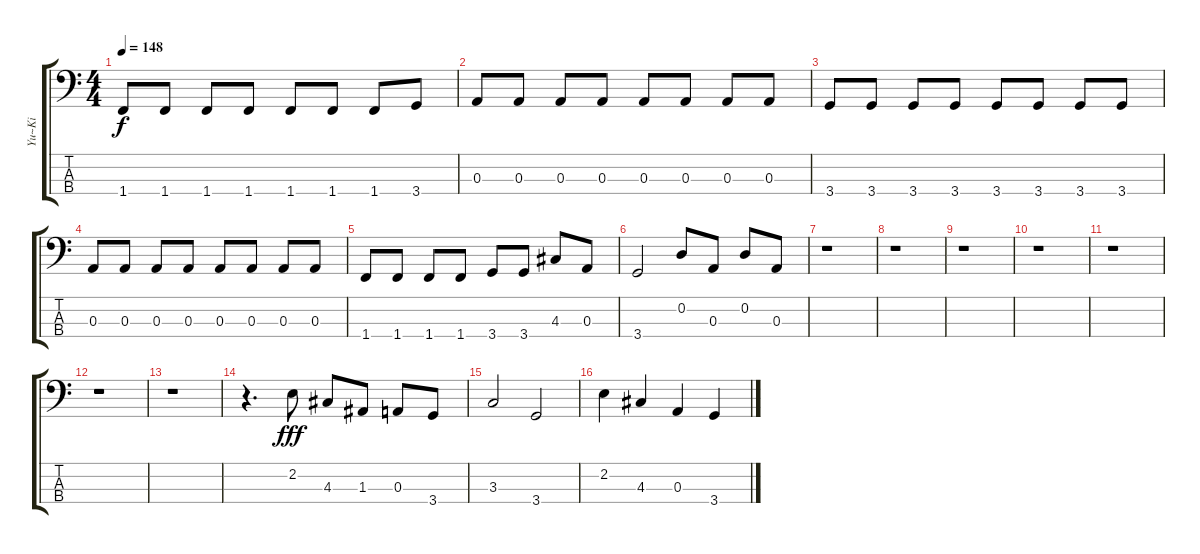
\track ("Yu~Ki" "Yu~Ki") {instrument electricbassfinger}
\staff {score tabs}
\tuning (G2 D2 A1 E1) {hide}
\ts (4 4)
\tempo 148
\clef f4
\ks c
1.4.8{dy f} 1.4.8 1.4.8 1.4.8 1.4.8 1.4.8 1.4.8 3.4.8 |
0.3.8 0.3.8 0.3.8 0.3.8 0.3.8 0.3.8 0.3.8 0.3.8 |
3.4.8 3.4.8 3.4.8 3.4.8 3.4.8 3.4.8 3.4.8 3.4.8 |
0.3.8 0.3.8 0.3.8 0.3.8 0.3.8 0.3.8 0.3.8 0.3.8 |
1.4.8 1.4.8 1.4.8 1.4.8 3.4.8 3.4.8 4.3.8 0.3.8 |
3.4.2 0.2.8 0.3.8 0.2.8 0.3.8 |
r.1 |
r.1 |
r.1 |
r.1 |
r.1 |
r.1 |
r.1 |
r.4{d} 2.2.8{dy fff} 4.3.8 1.3.8 0.3.8 3.4.8 |
3.3.2 3.4.2 |
2.2.4 4.3.4 0.3.4 3.4.4
